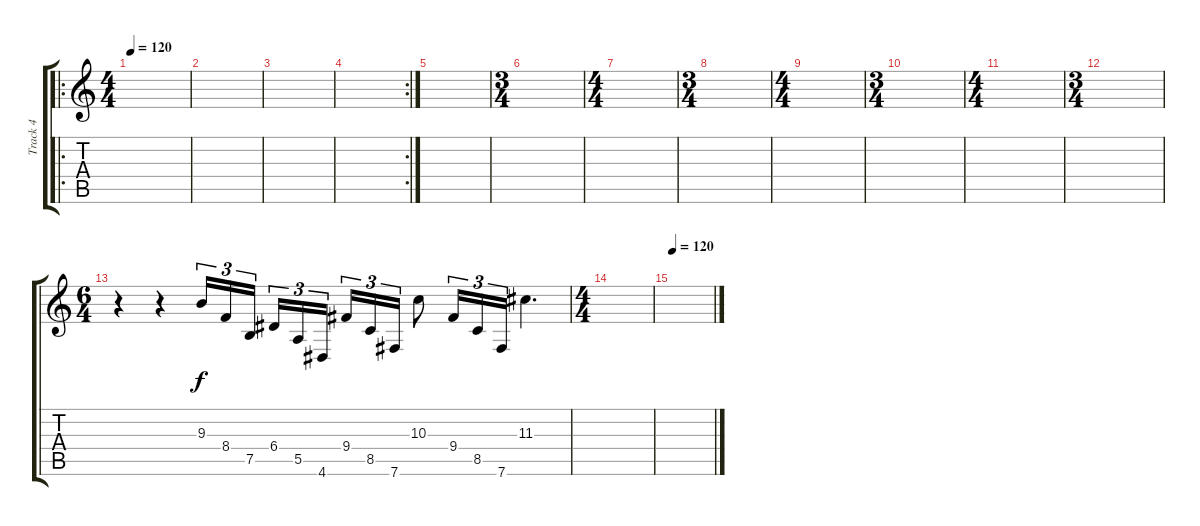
\track ("Track 4" "Track 4") {instrument electricbasspick}
\staff {score tabs}
\tuning (B3 Gb3 D3 A2 E2 B1) {hide}
\ro
\ts (4 4)
\tempo 120
\clef g2
\ks c
|
|
|
\rc 2
|
|
\ts (3 4)
|
\ts (4 4)
|
\ts (3 4)
|
\ts (4 4)
|
\ts (3 4)
|
\ts (4 4)
|
\ts (3 4)
|
\ts (6 4)
r.4 r.4 9.3.16{tu (3 2)} 8.4.16{tu (3 2)} 7.5.16{tu (3 2) beam splitsecondary} 6.4.16{tu (3 2)} 5.5.16{tu (3 2)} 4.6.16{tu (3 2)} 9.4.16{tu (3 2)} 8.5.16{tu (3 2)} 7.6.16{tu (3 2)} 10.3.8 9.4.16{tu (3 2)} 8.5.16{tu (3 2)} 7.6.16{tu (3 2)} 11.3.4{d} |
\ts (4 4)
|
\tempo 120
